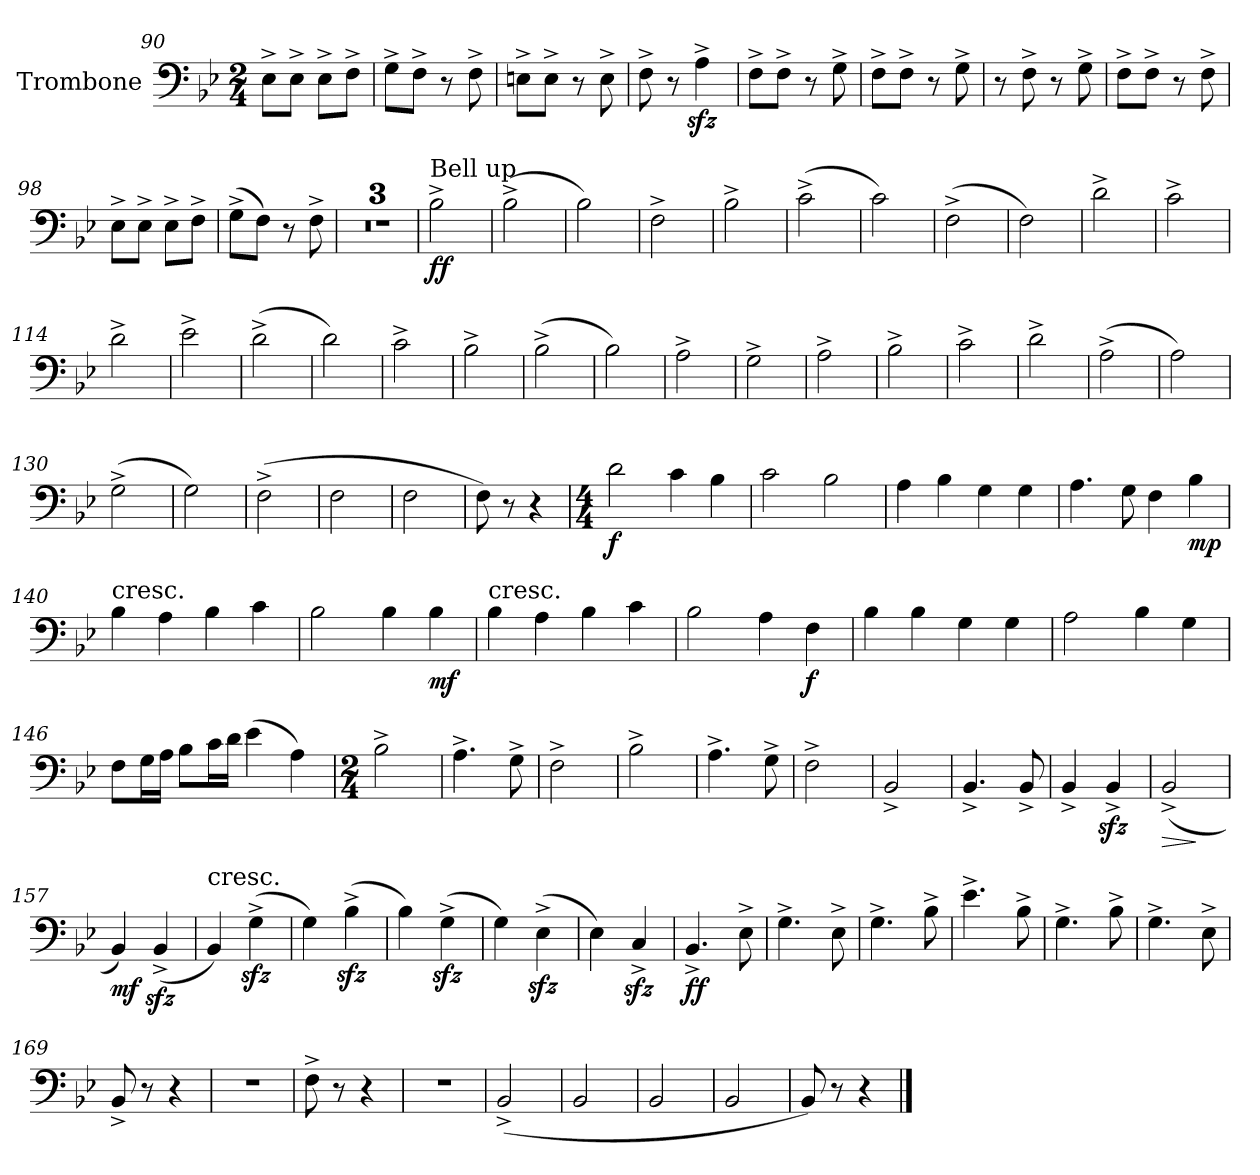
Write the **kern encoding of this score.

**kern	**dynam
*part1	*part1
*staff1	*staff1
*I"Trombone	*
*I'Tbn.	*
*clefF4	*
*k[b-e-]	*
*M2/4	*
=90	=90
8E-^\L	.
8E-^\J	.
8E-^\L	.
8F^\J	.
=91	=91
8G^\L	.
8F^\J	.
8r	.
8F^\	.
=92	=92
8En^\L	.
8E^\J	.
8r	.
8E^\	.
=93	=93
8F^\	.
8r	.
4Azz<^\	.
=94	=94
8F^\L	.
8F^\J	.
8r	.
8G^\	.
=95	=95
8F^\L	.
8F^\J	.
8r	.
8G^\	.
!!LO:LB:g=z
=96	=96
8r	.
8F^\	.
8r	.
8G^\	.
=97	=97
8F^\L	.
8F^\J	.
8r	.
8F^\	.
=98	=98
8E-^\L	.
8E-^\J	.
8E-^\L	.
8F^\J	.
=99	=99
(8G^\L	.
8F\J)	.
8r	.
8F^\	.
=100	=100
2r	.
=101	=101
2r	.
=102	=102
2r	.
=103	=103
!LO:TX:a:t=Bell up	!
!	!LO:DY:b
2B-^\	ff
=104	=104
(2B-^\	.
=105	=105
2B-\)	.
=106	=106
2F^\	.
=107	=107
2B-^\	.
=108	=108
(2c^\	.
=109	=109
2c\)	.
=110	=110
(2F^\	.
=111	=111
2F\)	.
!!LO:LB:g=z
=112	=112
2d^\	.
=113	=113
2c^\	.
=114	=114
2d^\	.
=115	=115
2e-^\	.
=116	=116
(2d^\	.
=117	=117
2d\)	.
=118	=118
2c^\	.
=119	=119
2B-^\	.
=120	=120
(2B-^\	.
=121	=121
2B-\)	.
=122	=122
2A^\	.
=123	=123
2G^\	.
=124	=124
2A^\	.
=125	=125
2B-^\	.
=126	=126
2c^\	.
=127	=127
2d^\	.
!!LO:LB:g=z
=128	=128
(2A^\	.
=129	=129
2A\)	.
=130	=130
(2G^\	.
=131	=131
2G\)	.
=132	=132
(2F^\	.
=133	=133
2F\	.
=134	=134
2F\	.
=135	=135
8F\)	.
8r	.
4r	.
=136	=136
*M4/4	*
!	!LO:DY:b
2d\	f
4c\	.
4B-\	.
=137	=137
2c\	.
2B-\	.
=138	=138
4A\	.
4B-\	.
4G\	.
4G\	.
=139	=139
4.A\	.
8G\	.
4F\	.
!	!LO:DY:b
4B-\	mp
=140	=140
!LO:TX:a:t=cresc.	!
4B-\	.
4A\	.
4B-\	.
4c\	.
!!LO:LB:g=z
=141	=141
2B-\	.
4B-\	.
!	!LO:DY:b
4B-\	mf
=142	=142
!LO:TX:a:t=cresc.	!
4B-\	.
4A\	.
4B-\	.
4c\	.
=143	=143
2B-\	.
4A\	.
!	!LO:DY:b
4F\	f
=144	=144
4B-\	.
4B-\	.
4G\	.
4G\	.
=145	=145
2A\	.
4B-\	.
4G\	.
=146	=146
8F\L	.
16G\L	.
16A\JJ	.
8B-\L	.
16c\L	.
16d\JJ	.
(4e-\	.
4A\)	.
=147	=147
*M2/4	*
2B-^\	.
=148	=148
4.A^\	.
8G^\	.
=149	=149
2F^\	.
=150	=150
2B-^\	.
=151	=151
4.A^\	.
8G^\	.
!!LO:LB:g=z
=152	=152
2F^\	.
=153	=153
2BB-^/	.
=154	=154
4.BB-^/	.
8BB-^/	.
=155	=155
4BB-^/	.
4BB-zz<^/	.
=156	=156
!	!LO:HP:b
(2BB-^/	>
.	]
=157	=157
!	!LO:DY:b
4BB-/)	mf
(4BB-zz<^/	.
=158	=158
!LO:TX:a:t=cresc.	!
4BB-/)	.
(4Gzz<^\	.
=159	=159
4G\)	.
(4B-zz<^\	.
=160	=160
4B-\)	.
(4Gzz<^\	.
=161	=161
4G\)	.
(4E-zz<^\	.
=162	=162
4E-\)	.
4Czz<^/	.
=163	=163
!	!LO:DY:b
4.BB-^/	ff
8E-^\	.
=164	=164
4.G^\	.
8E-^\	.
=165	=165
4.G^\	.
8B-^\	.
=166	=166
4.e-^\	.
8B-^\	.
!!LO:LB:g=z
=167	=167
4.G^\	.
8B-^\	.
=168	=168
4.G^\	.
8E-^\	.
=169	=169
8BB-^/	.
8r	.
4r	.
=170	=170
2r	.
=171	=171
8F^\	.
8r	.
4r	.
=172	=172
2r	.
=173	=173
(2BB-^/	.
=174	=174
2BB-/	.
=175	=175
2BB-/	.
=176	=176
2BB-/	.
=177	=177
8BB-/)	.
8r	.
4r	.
==	==
*-	*-
